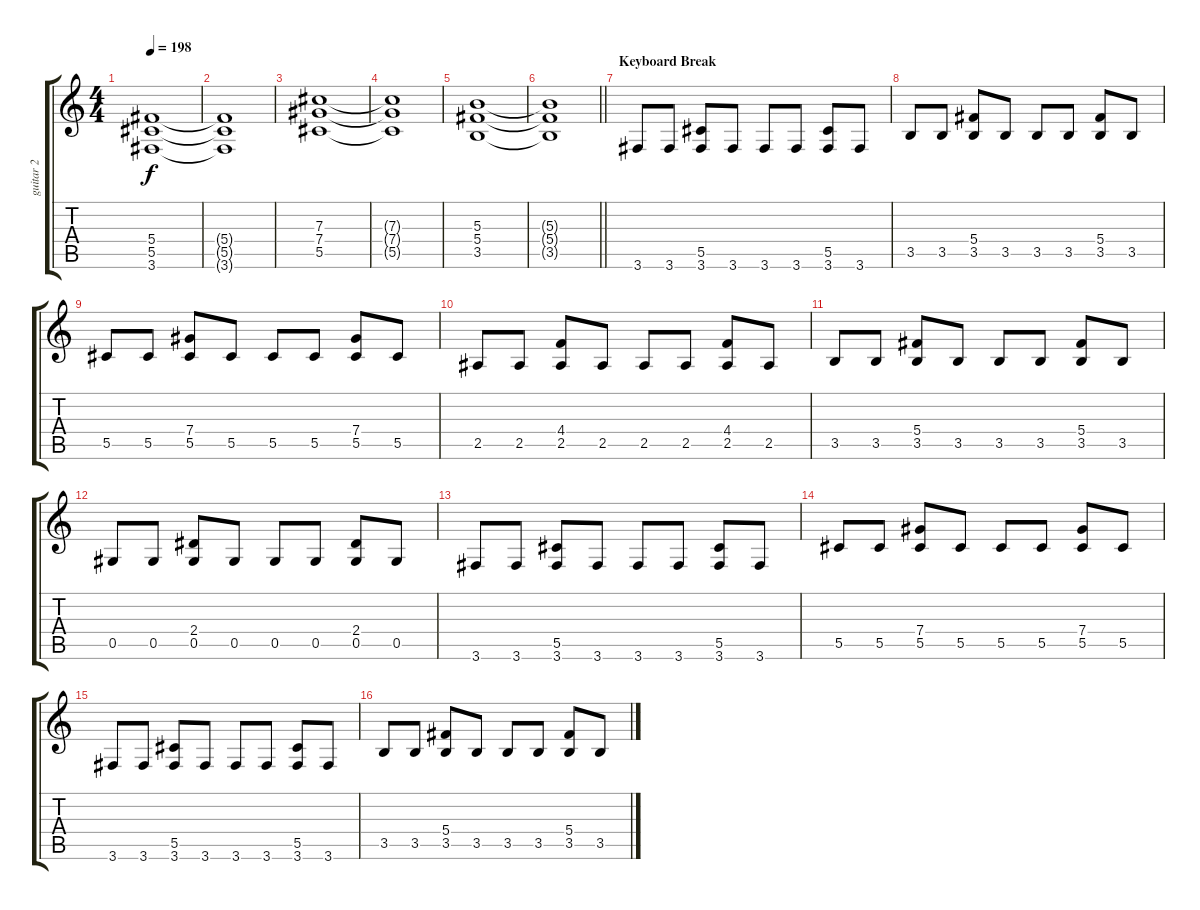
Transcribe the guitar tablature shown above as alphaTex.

\track ("guitar 2" "guitar 2") {instrument distortionguitar}
\staff {score tabs}
\tuning (Eb4 Bb3 Gb3 Db3 Ab2 Eb2) {hide}
\ts (4 4)
\tempo 198
\clef g2
\ks c
(5.4 5.5 3.6).1{dy f} |
(5.4{t} 5.5{t} 3.6{t}).1 |
(7.3 7.4 5.5).1 |
(7.3{t} 7.4{t} 5.5{t}).1 |
(5.3 5.4 3.5).1 |
\barLineRight lightlight
(5.3{t} 5.4{t} 3.5{t}).1 |
\section ("" "Keyboard Break")
3.6.8 3.6.8 (5.5 3.6).8 3.6.8 3.6.8 3.6.8 (5.5 3.6).8 3.6.8 |
3.5.8 3.5.8 (5.4 3.5).8 3.5.8 3.5.8 3.5.8 (5.4 3.5).8 3.5.8 |
5.5.8 5.5.8 (7.4 5.5).8 5.5.8 5.5.8 5.5.8 (7.4 5.5).8 5.5.8 |
2.5.8 2.5.8 (4.4 2.5).8 2.5.8 2.5.8 2.5.8 (4.4 2.5).8 2.5.8 |
3.5.8 3.5.8 (5.4 3.5).8 3.5.8 3.5.8 3.5.8 (5.4 3.5).8 3.5.8 |
0.5.8 0.5.8 (2.4 0.5).8 0.5.8 0.5.8 0.5.8 (2.4 0.5).8 0.5.8 |
3.6.8 3.6.8 (5.5 3.6).8 3.6.8 3.6.8 3.6.8 (5.5 3.6).8 3.6.8 |
5.5.8 5.5.8 (7.4 5.5).8 5.5.8 5.5.8 5.5.8 (7.4 5.5).8 5.5.8 |
3.6.8 3.6.8 (5.5 3.6).8 3.6.8 3.6.8 3.6.8 (5.5 3.6).8 3.6.8 |
3.5.8 3.5.8 (5.4 3.5).8 3.5.8 3.5.8 3.5.8 (5.4 3.5).8 3.5.8
